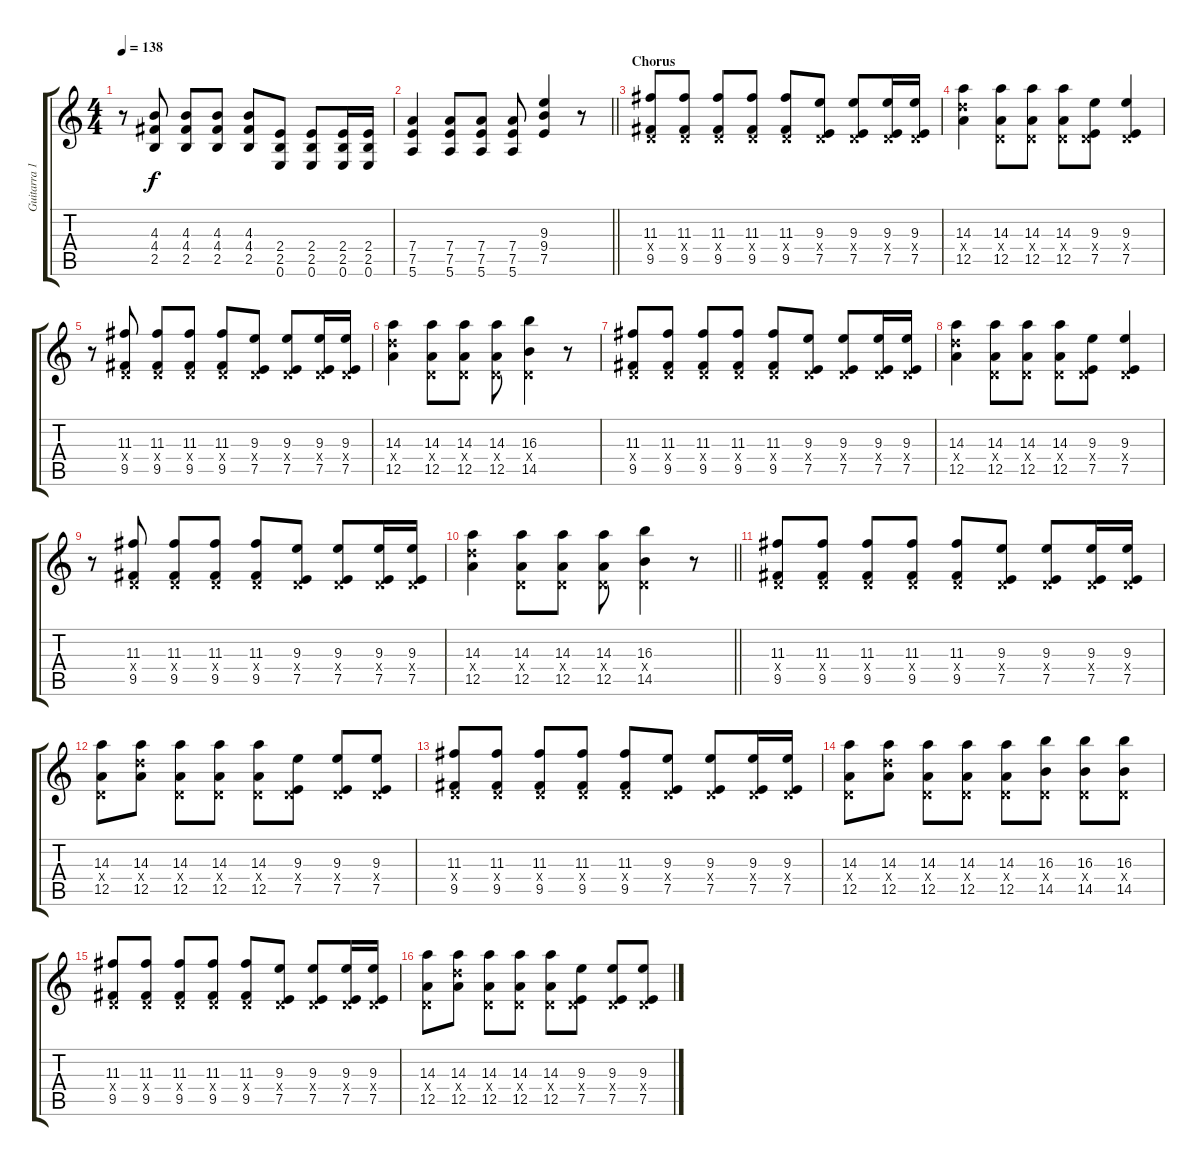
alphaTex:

\track ("Guitarra 1 - Mathias" "Guitarra 1") {instrument overdrivenguitar}
\staff {score tabs}
\tuning (E4 B3 G3 D3 A2 E2) {hide}
\ts (4 4)
\tempo 138
\clef g2
\ks c
r.8{dy f} (4.3 4.4 2.5).8 (4.3 4.4 2.5).8 (4.3 4.4 2.5).8 (4.3 4.4 2.5).8 (2.4 2.5 0.6).8 (2.4 2.5 0.6).8 (2.4 2.5 0.6).16 (2.4 2.5 0.6).16 |
\barLineRight lightlight
(7.4 7.5 5.6).4 (7.4 7.5 5.6).8 (7.4 7.5 5.6).8 (7.4 7.5 5.6).8 (9.3 9.4 7.5).4 r.8 |
\section ("" "Chorus")
(11.3 0.4{x} 9.5).8 (11.3 0.4{x} 9.5).8 (11.3 0.4{x} 9.5).8 (11.3 0.4{x} 9.5).8 (11.3 0.4{x} 9.5).8 (9.3 0.4{x} 7.5).8 (9.3 0.4{x} 7.5).8 (9.3 0.4{x} 7.5).16 (9.3 0.4{x} 7.5).16 |
(14.3 12.4{x} 12.5).4 (14.3 0.4{x} 12.5).8 (14.3 0.4{x} 12.5).8 (14.3 0.4{x} 12.5).8 (9.3 0.4{x} 7.5).8 (9.3 0.4{x} 7.5).4 |
r.8 (11.3 0.4{x} 9.5).8 (11.3 0.4{x} 9.5).8 (11.3 0.4{x} 9.5).8 (11.3 0.4{x} 9.5).8 (9.3 0.4{x} 7.5).8 (9.3 0.4{x} 7.5).8 (9.3 0.4{x} 7.5).16 (9.3 0.4{x} 7.5).16 |
(14.3 12.4{x} 12.5).4 (14.3 0.4{x} 12.5).8 (14.3 0.4{x} 12.5).8 (14.3 0.4{x} 12.5).8 (16.3 0.4{x} 14.5).4 r.8 |
(11.3 0.4{x} 9.5).8 (11.3 0.4{x} 9.5).8 (11.3 0.4{x} 9.5).8 (11.3 0.4{x} 9.5).8 (11.3 0.4{x} 9.5).8 (9.3 0.4{x} 7.5).8 (9.3 0.4{x} 7.5).8 (9.3 0.4{x} 7.5).16 (9.3 0.4{x} 7.5).16 |
(14.3 12.4{x} 12.5).4 (14.3 0.4{x} 12.5).8 (14.3 0.4{x} 12.5).8 (14.3 0.4{x} 12.5).8 (9.3 0.4{x} 7.5).8 (9.3 0.4{x} 7.5).4 |
r.8 (11.3 0.4{x} 9.5).8 (11.3 0.4{x} 9.5).8 (11.3 0.4{x} 9.5).8 (11.3 0.4{x} 9.5).8 (9.3 0.4{x} 7.5).8 (9.3 0.4{x} 7.5).8 (9.3 0.4{x} 7.5).16 (9.3 0.4{x} 7.5).16 |
\barLineRight lightlight
(14.3 12.4{x} 12.5).4 (14.3 0.4{x} 12.5).8 (14.3 0.4{x} 12.5).8 (14.3 0.4{x} 12.5).8 (16.3 0.4{x} 14.5).4 r.8 |
(11.3 0.4{x} 9.5).8 (11.3 0.4{x} 9.5).8 (11.3 0.4{x} 9.5).8 (11.3 0.4{x} 9.5).8 (11.3 0.4{x} 9.5).8 (9.3 0.4{x} 7.5).8 (9.3 0.4{x} 7.5).8 (9.3 0.4{x} 7.5).16 (9.3 0.4{x} 7.5).16 |
(14.3 0.4{x} 12.5).8 (14.3 12.4{x} 12.5).8 (14.3 0.4{x} 12.5).8 (14.3 0.4{x} 12.5).8 (14.3 0.4{x} 12.5).8 (9.3 0.4{x} 7.5).8 (9.3 0.4{x} 7.5).8 (9.3 0.4{x} 7.5).8 |
(11.3 0.4{x} 9.5).8 (11.3 0.4{x} 9.5).8 (11.3 0.4{x} 9.5).8 (11.3 0.4{x} 9.5).8 (11.3 0.4{x} 9.5).8 (9.3 0.4{x} 7.5).8 (9.3 0.4{x} 7.5).8 (9.3 0.4{x} 7.5).16 (9.3 0.4{x} 7.5).16 |
(14.3 0.4{x} 12.5).8 (14.3 12.4{x} 12.5).8 (14.3 0.4{x} 12.5).8 (14.3 0.4{x} 12.5).8 (14.3 0.4{x} 12.5).8 (16.3 0.4{x} 14.5).8 (16.3 0.4{x} 14.5).8 (16.3 0.4{x} 14.5).8 |
(11.3 0.4{x} 9.5).8 (11.3 0.4{x} 9.5).8 (11.3 0.4{x} 9.5).8 (11.3 0.4{x} 9.5).8 (11.3 0.4{x} 9.5).8 (9.3 0.4{x} 7.5).8 (9.3 0.4{x} 7.5).8 (9.3 0.4{x} 7.5).16 (9.3 0.4{x} 7.5).16 |
(14.3 0.4{x} 12.5).8 (14.3 12.4{x} 12.5).8 (14.3 0.4{x} 12.5).8 (14.3 0.4{x} 12.5).8 (14.3 0.4{x} 12.5).8 (9.3 0.4{x} 7.5).8 (9.3 0.4{x} 7.5).8 (9.3 0.4{x} 7.5).8
